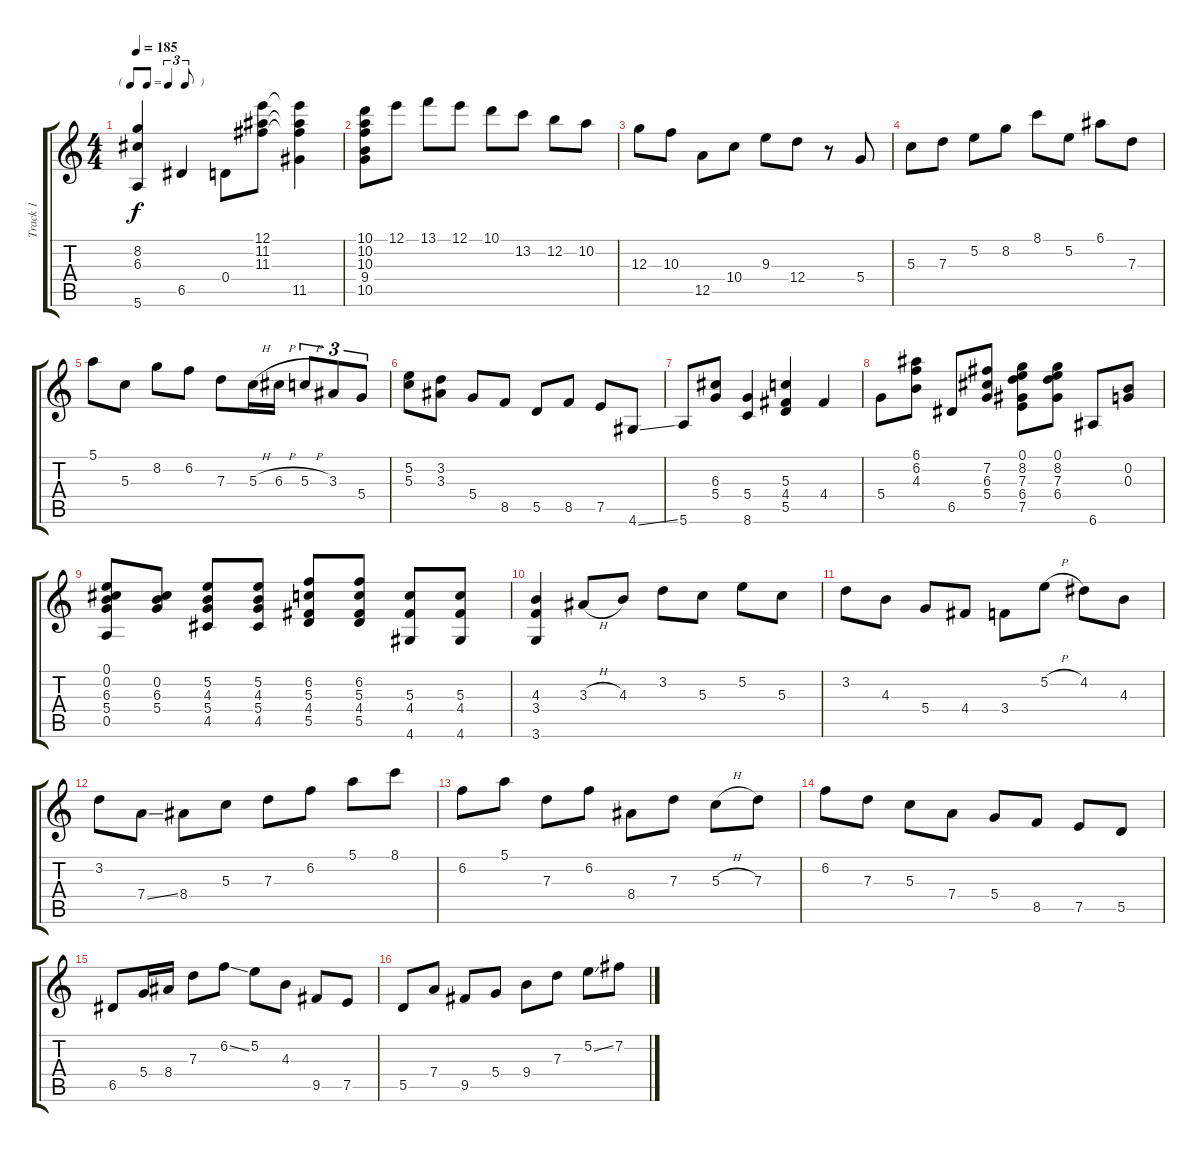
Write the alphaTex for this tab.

\track ("Track 1" "Track 1") {instrument acousticguitarnylon}
\staff {score tabs}
\tuning (E4 B3 G3 D3 A2 E2) {hide}
\ts (4 4)
\tf triplet8th
\tempo 185
\clef g2
\ks c
(8.2 6.3 5.6).4{dy f} 6.5.4 0.4.8 (12.1 11.2 11.3).8 (12.1{t} 11.2{t} 11.3{t} 11.5).4 |
(10.1 10.2 10.3 9.4 10.5).8 12.1.8 13.1.8 12.1.8 10.1.8 13.2.8 12.2.8 10.2.8 |
12.3.8 10.3.8 12.5.8 10.4.8 9.3.8 12.4.8 r.8 5.4.8 |
5.3.8 7.3.8 5.2.8 8.2.8 8.1.8 5.2.8 6.1.8 7.3.8 |
5.1.8 5.3.8 8.2.8 6.2.8 7.3.8 5.3{h}.16 6.3{h}.16 5.3{h}.8{tu (3 2)} 3.3.8{tu (3 2)} 5.4.8{tu (3 2)} |
(5.2 5.3).8 (3.2 3.3).8 5.4.8 8.5.8 5.5.8 8.5.8 7.5.8 4.6{ss}.8 |
5.6.8 (6.3 5.4).8 (5.4 8.6).4 (5.3 4.4 5.5).4 4.4.4 |
5.4.8 (6.1 6.2 4.3).8 6.5.8 (7.2 6.3 5.4).8 (0.1 8.2 7.3 6.4 7.5).8 (0.1 8.2 7.3 6.4).8 6.6.8 (0.2 0.3).8 |
(0.1 0.2 6.3 5.4 0.5).8 (0.2 6.3 5.4).8 (5.2 4.3 5.4 4.5).8 (5.2 4.3 5.4 4.5).8 (6.2 5.3 4.4 5.5).8 (6.2 5.3 4.4 5.5).8 (5.3 4.4 4.6).8 (5.3 4.4 4.6).8 |
(4.3 3.4 3.6).4 3.3{h}.8 4.3.8 3.2.8 5.3.8 5.2.8 5.3.8 |
3.2.8 4.3.8 5.4.8 4.4.8 3.4.8 5.2{h}.8 4.2.8 4.3.8 |
3.2.8 7.4{ss}.8 8.4.8 5.3.8 7.3.8 6.2.8 5.1.8 8.1.8 |
6.2.8 5.1.8 7.3.8 6.2.8 8.4.8 7.3.8 5.3{h}.8 7.3.8 |
6.2.8 7.3.8 5.3.8 7.4.8 5.4.8 8.5.8 7.5.8 5.5.8 |
6.5.8 5.4.16 8.4.16 7.3.8 6.2{ss}.8 5.2.8 4.3.8 9.5.8 7.5.8 |
5.5.8 7.4.8 9.5.8 5.4.8 9.4.8 7.3.8 5.2{ss}.8 7.2.8
